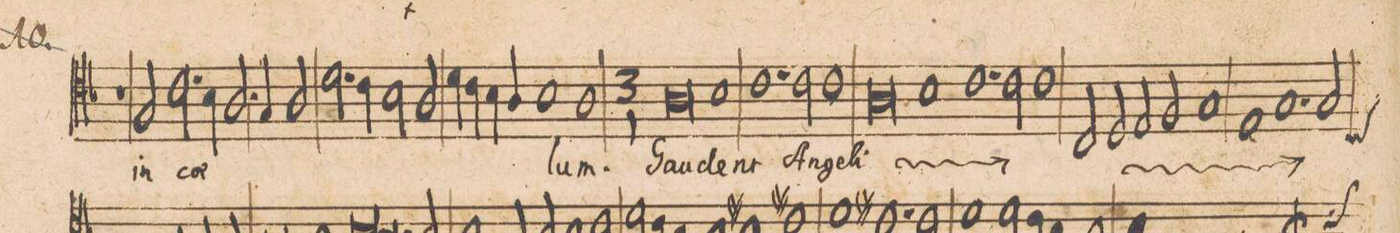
**kern	**text
*I"[Tenore]	*
*clefC4	*
*k[b-]	*
*met(C|)	*
*M2/1	*
1r	.
2G/	in
2.c\	cae-
=12-	=12-
4B-\	.
2.A/	.
4G/	.
2A/	.
=13-	=13-
2.d\	.
4c\	.
2B-\	.
2A/	.
=14-	=14-
4d\	.
4c\	.
4B-\	.
4A/	.
1B-\	.
=15-	=15-
1A\	-lum.
=16-	=16-
*M3/1	*
0A\	Gau-
1B-\	-dent
=17-	=17-
1.c\	An-
2c\	-ge-
1c\	-li
=18-	=18-
*	*ij
0A\	Gau-
1B-\	-dent
=19-	=19-
1.c\	An-
2c\	-ge-
1c\	-li
=20-	=20-
2C/	Gau-
2D/	.
2E/	.
2F/	.
1G/	.
=21-	=21-
1E/	-dent
1.G/	An-
*custos:C	*
2G/	-ge-
=22-	=22-
*custos:C	*
*-	*-
